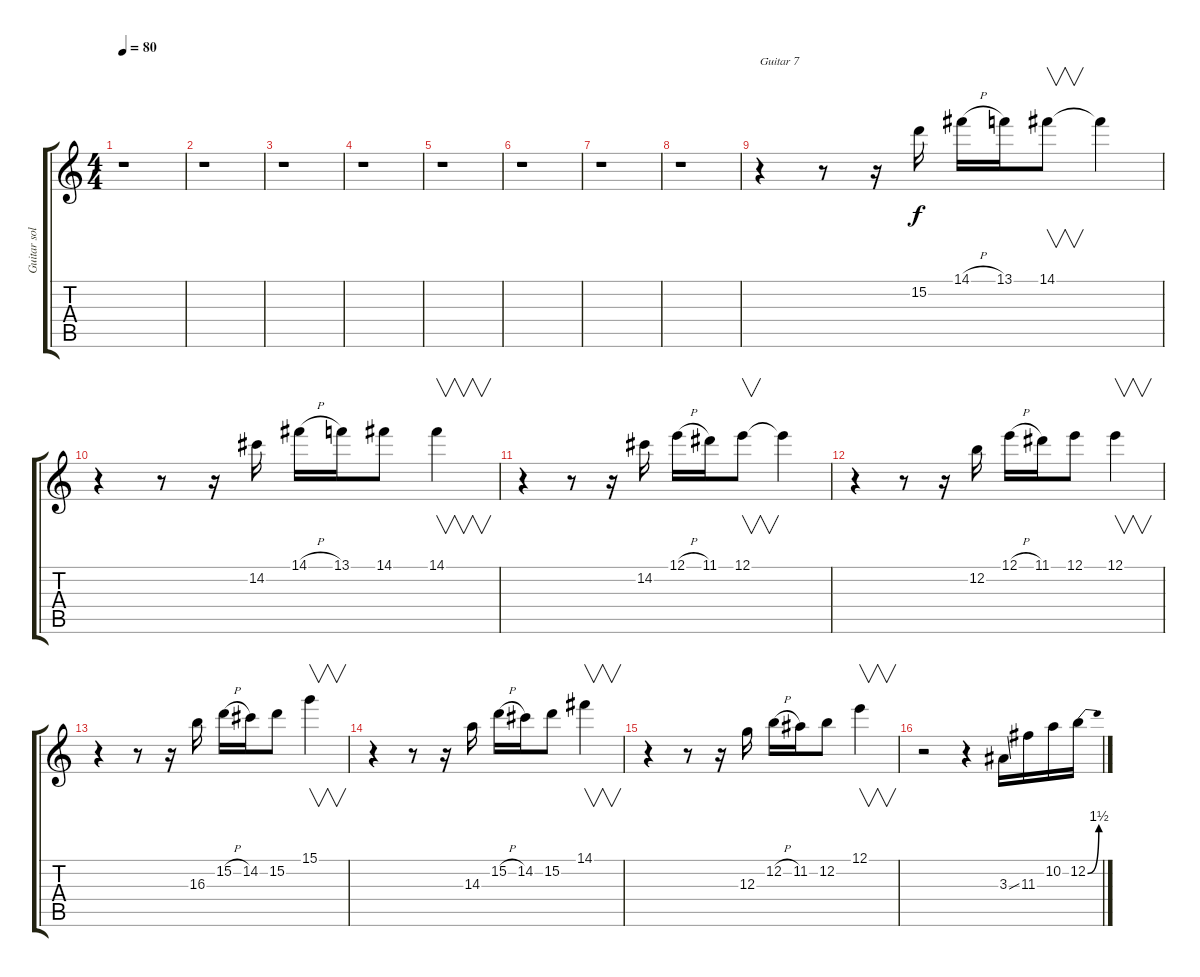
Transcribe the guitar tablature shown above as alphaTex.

\track ("Guitar solo 1 (4, 7)" "Guitar sol") {instrument overdrivenguitar}
\staff {score tabs}
\tuning (E4 B3 G3 D3 A2 E2) {hide}
\ts (4 4)
\tempo 80
\clef g2
\ks c
r.1{dy f} |
r.1 |
r.1 |
r.1 |
r.1 |
r.1 |
r.1 |
r.1 |
r.4{txt "Guitar 7"} r.8 r.16 15.2.16 14.1{h}.16 13.1.16 14.1.8{v} 14.1{t}.4 |
r.4 r.8 r.16 14.2.16 14.1{h}.16 13.1.16 14.1.8 14.1.4{v} |
r.4 r.8 r.16 14.2.16 12.1{h}.16 11.1.16 12.1.8{v} 12.1{t}.4 |
r.4 r.8 r.16 12.2.16 12.1{h}.16 11.1.16 12.1.8 12.1.4{v} |
r.4 r.8 r.16 16.3.16 15.2{h}.16 14.2.16 15.2.8 15.1.4{v} |
r.4 r.8 r.16 14.3.16 15.2{h}.16 14.2.16 15.2.8 14.1.4{v} |
r.4 r.8 r.16 12.3.16 12.2{h}.16 11.2.16 12.2.8 12.1.4{v} |
r.2 r.4 3.3{ss}.16 11.3.16 10.2.16 12.2{be (bend 0 0 60 6)}.16
